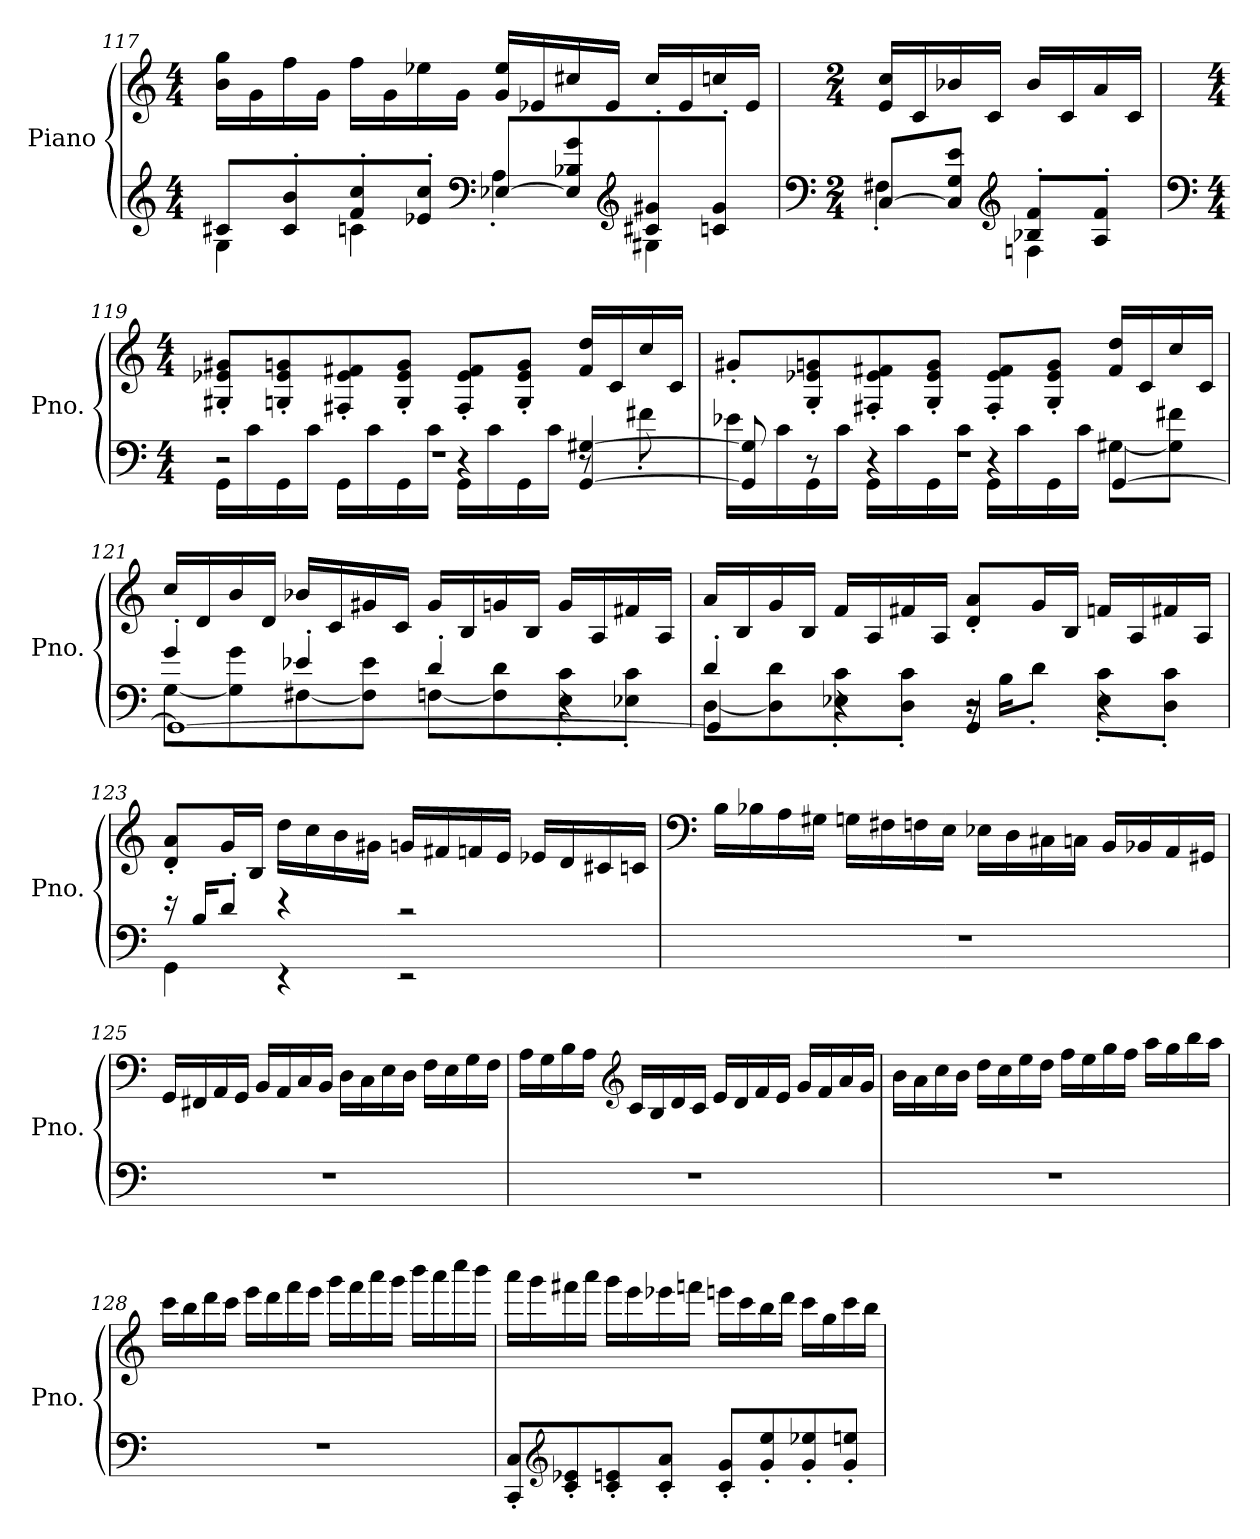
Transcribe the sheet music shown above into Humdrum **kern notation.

**kern	**kern
*part1	*part1
*staff2	*staff1
*I"Piano	*
*I'Pno.	*
!!LO:LB:g=z
*clefG2	*clefG2
*k[]	*k[]
*M4/4	*M4/4
=117	=117
*^	*
8c#X/L	4G\	16b\ 16gg\LL
.	.	16g\
8c#/' 8b/'	.	16ff\
.	.	16g\JJ
8f/' 8cc/'	4cn\	16ff\LL
.	.	16g\
8e-X/' 8cc/'J	.	16ee-X\
.	.	16g\JJ
*clefF4	*	*
[8E-X/L	4A'\	16g/ 16ee-/LL
.	.	16e-X/
8E-/] 8B-X/ 8g/	.	16cc#X/
.	.	16e-/JJ
*clefG2	*	*
8c#X/' 8g#X/'	4G#X\	16cc#/LL
.	.	16e-/
8cn/' 8g#/'J	.	16ccn/
.	.	16e-/JJ
=118	=118	=118
*clefF4	*	*
*M2/4	*	*M2/4
[8C/L	4F#X'\	16e/ 16cc/LL
.	.	16c/
8C/] 8G/ 8e/J	.	16b-X/
.	.	16c/JJ
*clefG2	*	*
8B-X/' 8f/'L	4Fn\	16b-/LL
.	.	16c/
8A/' 8f/'J	.	16a/
.	.	16c/JJ
*v	*v	*
!!LO:LB:g=z
=119	=119
*clefF4	*
*M4/4	*M4/4
*^	*
*	*^	*
1r	16GG\LL	2r	8G#X/' 8e-X/' 8g#X/'L
.	16c\	.	.
.	16GG\	.	8Gn/' 8e-/' 8gn/'
.	16c\JJ	.	.
.	16GG\LL	.	8F#X/' 8e-/' 8f#X/'
.	16c\	.	.
.	16GG\	.	8G/' 8e-/' 8g/'J
.	16c\JJ	.	.
.	16GG\LL	4r	8F#/' 8e-/' 8f#/'L
.	16c\	.	.
.	16GG\	.	8G/' 8e-/' 8g/'J
.	16c\JJ	.	.
.	8r	[4GG/ [4G#X/	16f#/ 16dd/LL
.	.	.	16c/
.	8f#X'\	.	16cc/
.	.	.	16c/JJ
=120	=120	=120	=120
1r	16e-X\LL	8GG/] 8G#/]	8g#X'/L
.	16c\	.	.
.	16GG\	8r	8G/' 8e-X/' 8gn/'
.	16c\JJ	.	.
.	16GG\LL	4r	8F#X/' 8e-/' 8f#X/'
.	16c\	.	.
.	16GG\	.	8G/' 8e-/' 8g/'J
.	16c\JJ	.	.
.	16GG\LL	4r	8F#/' 8e-/' 8f#/'L
.	16c\	.	.
.	16GG\	.	8G/' 8e-/' 8g/'J
.	16c\JJ	.	.
.	[8G#X\L	[4GG/	16f#/ 16dd/LL
.	.	.	16c/
.	8G#\] 8f#X\J	.	16cc/
.	.	.	16c/JJ
!!LO:PB:g=z
=121	=121	=121	=121
4g'/	[8G\L	1GG_	16cc/LL
.	.	.	16d/
.	8G\] 8g\	.	16b/
.	.	.	16d/JJ
4e-X'/	[8F#X\	.	16b-X/LL
.	.	.	16c/
.	8F#\] 8e-\J	.	16g#X/
.	.	.	16c/JJ
4d'/	[8Fn\L	.	16g#/LL
.	.	.	16B/
.	8F\] 8d\	.	16gn/
.	.	.	16B/JJ
4r	8E\' 8c\'	.	16g/LL
.	.	.	16A/
.	8E-X\' 8c\'J	.	16f#X/
.	.	.	16A/JJ
=122	=122	=122	=122
4d'/	[8D\L	4GG/]	16a/LL
.	.	.	16B/
.	8D\] 8d\	.	16g/
.	.	.	16B/JJ
4r	8E-X\' 8c\'	4r	16f/LL
.	.	.	16A/
.	8D\' 8c\'J	.	16f#X/
.	.	.	16A/JJ
2r	16r	4GG/	8d/' 8a/'L
.	16B\KL	.	.
.	8d'\J	.	16g/L
.	.	.	16B/JJ
.	8E-\' 8c\'L	4r	16fn/LL
.	.	.	16A/
.	8D\' 8c\'J	.	16f#X/
.	.	.	16A/JJ
*	*v	*v	*
!!LO:LB:g=z
=123	=123	=123
16r	4GG\	8d/' 8a/'L
16B/KL	.	.
8d'/J	.	16g/L
.	.	16B/JJ
4r	4r	16dd\LL
.	.	16cc\
.	.	16b\
.	.	16g#X\JJ
2r	2r	16gn/LL
.	.	16f#X/
.	.	16fn/
.	.	16e/JJ
.	.	16e-X/LL
.	.	16d/
.	.	16c#X/
.	.	16cn/JJ
*v	*v	*
=124	=124
*	*clefF4
1r	16B\LL
.	16B-X\
.	16A\
.	16G#X\JJ
.	16Gn\LL
.	16F#X\
.	16Fn\
.	16E\JJ
.	16E-X\LL
.	16D\
.	16C#X\
.	16Cn\JJ
.	16BB/LL
.	16BB-X/
.	16AA/
.	16GG#X/JJ
!!LO:LB:g=z
=125	=125
1r	16GG/LL
.	16FF#X/
.	16AA/
.	16GG/JJ
.	16BB/LL
.	16AA/
.	16C/
.	16BB/JJ
.	16D\LL
.	16C\
.	16E\
.	16D\JJ
.	16F\LL
.	16E\
.	16G\
.	16F\JJ
=126	=126
1r	16A\LL
.	16G\
.	16B\
.	16A\JJ
*	*clefG2
.	16c/LL
.	16B/
.	16d/
.	16c/JJ
.	16e/LL
.	16d/
.	16f/
.	16e/JJ
.	16g/LL
.	16f/
.	16a/
.	16g/JJ
!!LO:LB:g=z
=127	=127
1r	16b\LL
.	16a\
.	16cc\
.	16b\JJ
.	16dd\LL
.	16cc\
.	16ee\
.	16dd\JJ
.	16ff\LL
.	16ee\
.	16gg\
.	16ff\JJ
.	16aa\LL
.	16gg\
.	16bb\
.	16aa\JJ
=128	=128
1r	16ccc\LL
.	16bb\
.	16ddd\
.	16ccc\JJ
.	16eee\LL
.	16ddd\
.	16fff\
.	16eee\JJ
.	16ggg\LL
.	16fff\
.	16aaa\
.	16ggg\JJ
.	16bbb\LL
.	16aaa\
.	16cccc\
.	16bbb\JJ
!!LO:LB:g=z
=129	=129
8CC/' 8C/'L	16aaa\LL
.	16ggg\
*clefG2	*
8c/' 8e-X/'	16fff#X\
.	16aaa\JJ
8c/' 8en/'	16ggg\LL
.	16eee\
8c/' 8a/'J	16eee-X\
.	16fffn\JJ
8c/' 8g/'L	16eeen\LL
.	16ccc\
8g/' 8ee/'	16bb\
.	16ddd\JJ
8g/' 8ee-X/'	16ccc\LL
.	16gg\
8g/' 8een/'J	16ccc\
.	16bb\JJ
=	=
*-	*-
